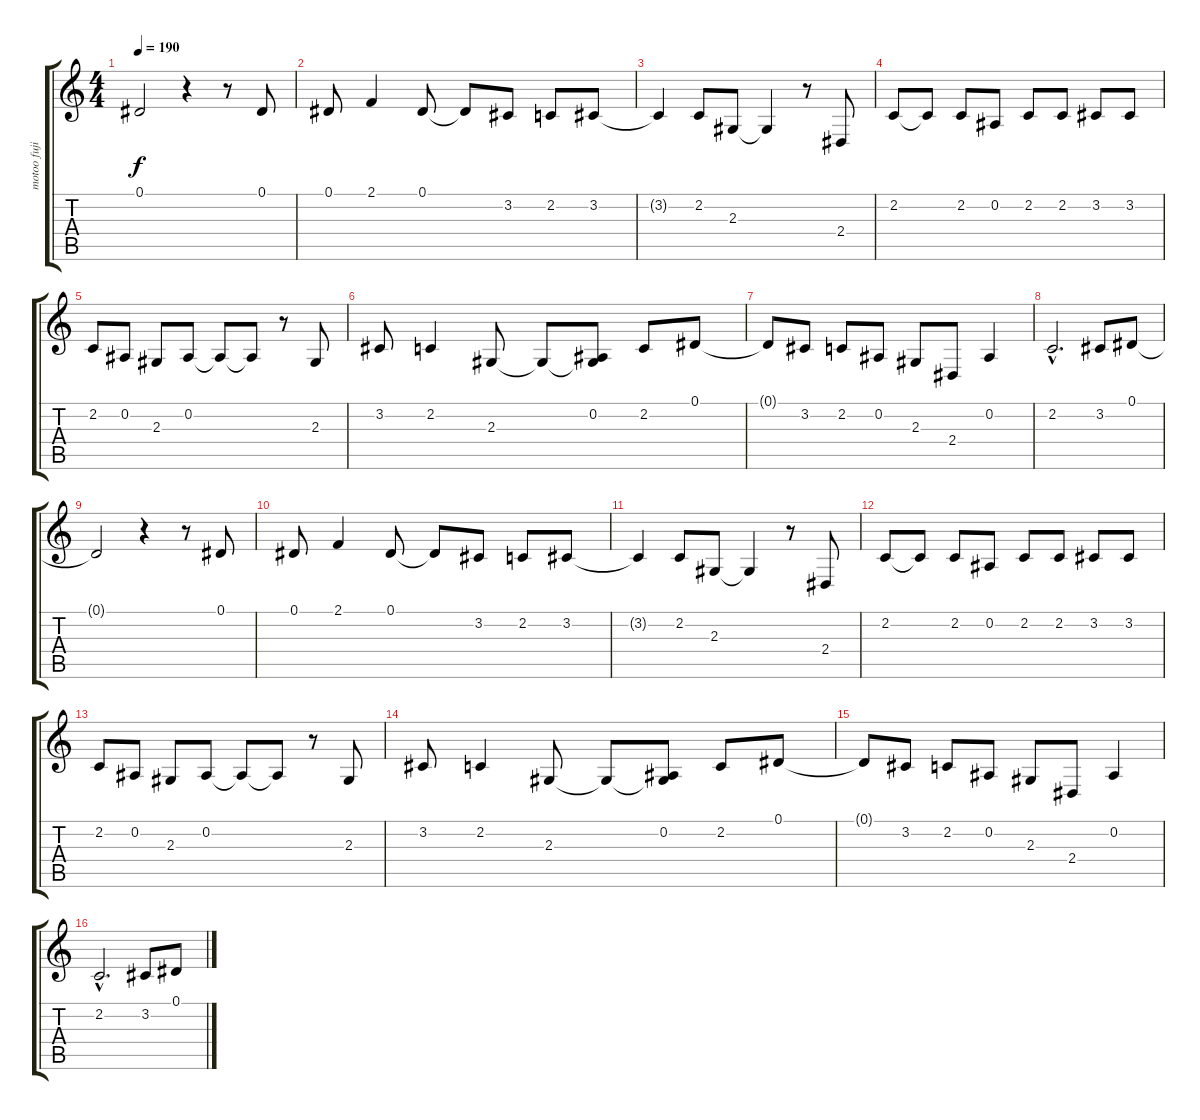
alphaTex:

\track ("motoo fujiwara" "motoo fuji") {instrument sopranosax}
\staff {score tabs}
\tuning (Eb4 Bb3 Gb3 Db3 Ab2 Eb2) {hide}
\ts (4 4)
\tempo 190
\clef g2
\ks c
0.1{t}.2{dy f} r.4 r.8 0.1.8 |
0.1.8 2.1.4 0.1.8 0.1{t}.8 3.2.8 2.2.8 3.2.8 |
3.2{t}.4 2.2.8 2.3.8 2.3{t}.4 r.8 2.4.8 |
2.2.8 2.2{t}.8 2.2.8 0.2.8 2.2.8 2.2.8 3.2.8 3.2.8 |
2.2.8 0.2.8 2.3.8 0.2.8 0.2{t}.8 0.2{t}.8 r.8 2.3.8 |
3.2.8 2.2.4 2.3.8 2.3{t}.8 (0.2 2.3{t}).8 2.2.8 0.1.8 |
0.1{t}.8 3.2.8 2.2.8 0.2.8 2.3.8 2.4.8 0.2.4 |
2.2{hac}.2{d} 3.2.8 0.1.8 |
0.1{t}.2 r.4 r.8 0.1.8 |
0.1.8 2.1.4 0.1.8 0.1{t}.8 3.2.8 2.2.8 3.2.8 |
3.2{t}.4 2.2.8 2.3.8 2.3{t}.4 r.8 2.4.8 |
2.2.8 2.2{t}.8 2.2.8 0.2.8 2.2.8 2.2.8 3.2.8 3.2.8 |
2.2.8 0.2.8 2.3.8 0.2.8 0.2{t}.8 0.2{t}.8 r.8 2.3.8 |
3.2.8 2.2.4 2.3.8 2.3{t}.8 (0.2 2.3{t}).8 2.2.8 0.1.8 |
0.1{t}.8 3.2.8 2.2.8 0.2.8 2.3.8 2.4.8 0.2.4 |
2.2{hac}.2{d} 3.2.8 0.1.8
